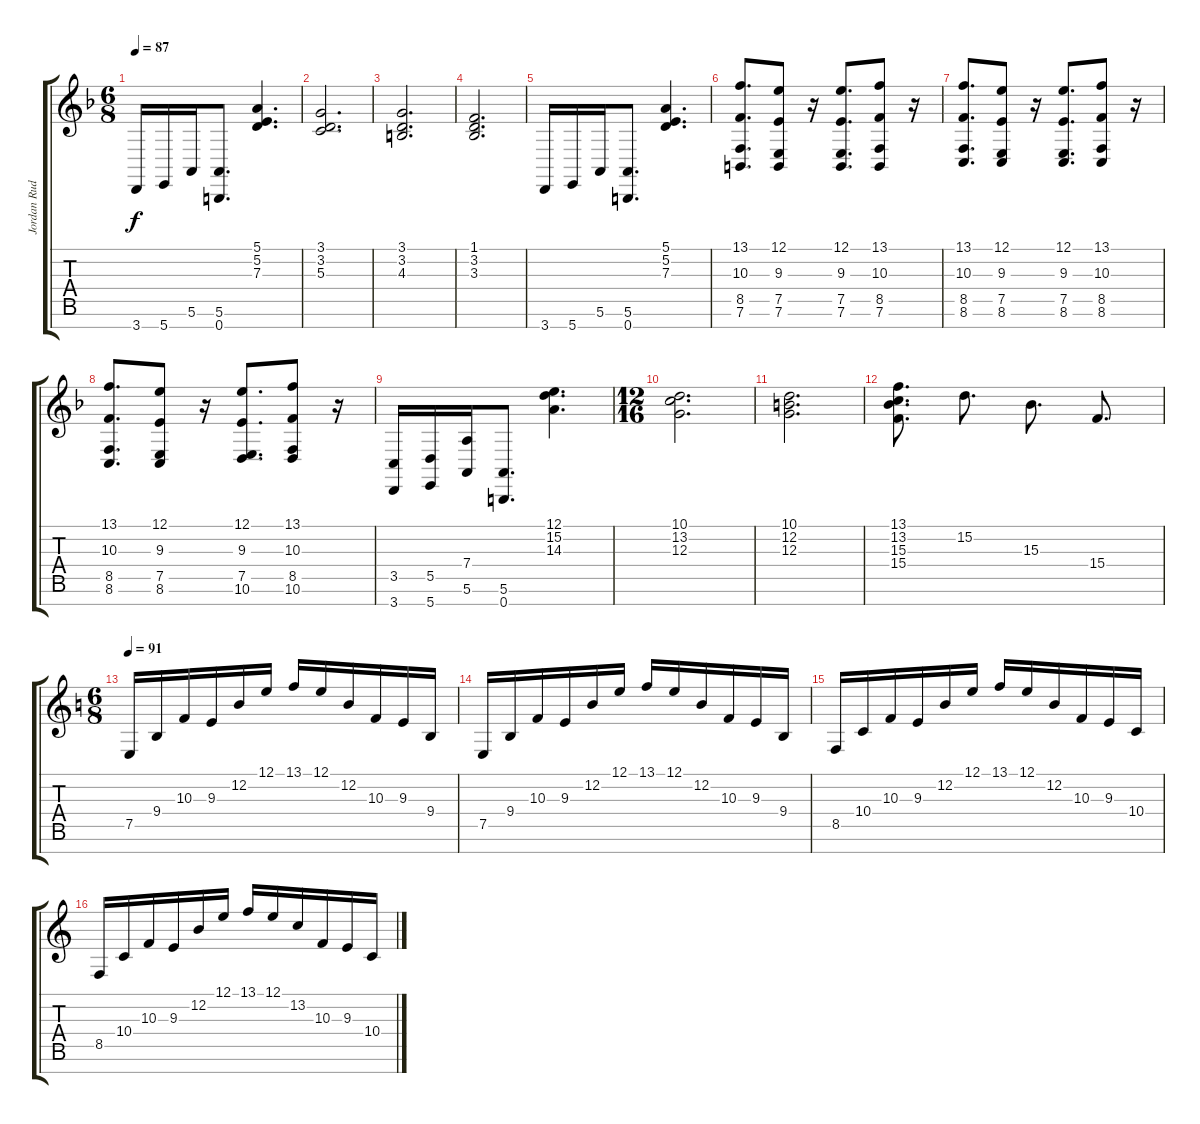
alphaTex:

\track ("Jordan Rudess - Keyboard" "Jordan Rud") {instrument lead2sawtooth}
\staff {score tabs}
\tuning (E4 B3 G3 D3 A2 E2 B1) {hide}
\ts (6 8)
\tempo 87
\clef g2
\ks dminor
3.7.16{dy f} 5.7.16 5.6.16 (5.6 0.7).8{d} (5.1 5.2 7.3).4{d} |
(3.1 3.2 5.3).2{d} |
(3.1 3.2 4.3).2{d} |
(1.1 3.2 3.3).2{d} |
3.7.16 5.7.16 5.6.16 (5.6 0.7).8{d} (5.1 5.2 7.3).4{d} |
(13.1 10.3 8.5 7.6).8{d} (12.1 9.3 7.5 7.6).8 r.16 (12.1 9.3 7.5 7.6).8{d} (13.1 10.3 8.5 7.6).8 r.16 |
(13.1 10.3 8.5 8.6).8{d} (12.1 9.3 7.5 8.6).8 r.16 (12.1 9.3 7.5 8.6).8{d} (13.1 10.3 8.5 8.6).8 r.16 |
(13.1 10.3 8.5 8.6).8{d} (12.1 9.3 7.5 8.6).8 r.16 (12.1 9.3 7.5 10.6).8{d} (13.1 10.3 8.5 10.6).8 r.16 |
(3.5 3.7).16 (5.5 5.7).16 (7.4 5.6).16 (5.6 0.7).8{d} (12.1 15.2 14.3).4{d} |
\ts (12 16)
(10.1 13.2 12.3).2{d} |
(10.1 12.2 12.3).2{d} |
(13.1 13.2 15.3 15.4).8{d} 15.2.8{d} 15.3.8{d} 15.4.8{d} |
\ts (6 8)
\tempo 91
\ks aminor
7.5.16{volume 13 instrument lead2sawtooth} 9.4.16 10.3.16 9.3.16 12.2.16 12.1.16 13.1.16 12.1.16 12.2.16 10.3.16 9.3.16 9.4.16 |
7.5.16 9.4.16 10.3.16 9.3.16 12.2.16 12.1.16 13.1.16 12.1.16 12.2.16 10.3.16 9.3.16 9.4.16 |
8.5.16 10.4.16 10.3.16 9.3.16 12.2.16 12.1.16 13.1.16 12.1.16 12.2.16 10.3.16 9.3.16 10.4.16 |
8.5.16 10.4.16 10.3.16 9.3.16 12.2.16 12.1.16 13.1.16 12.1.16 13.2.16 10.3.16 9.3.16 10.4.16
